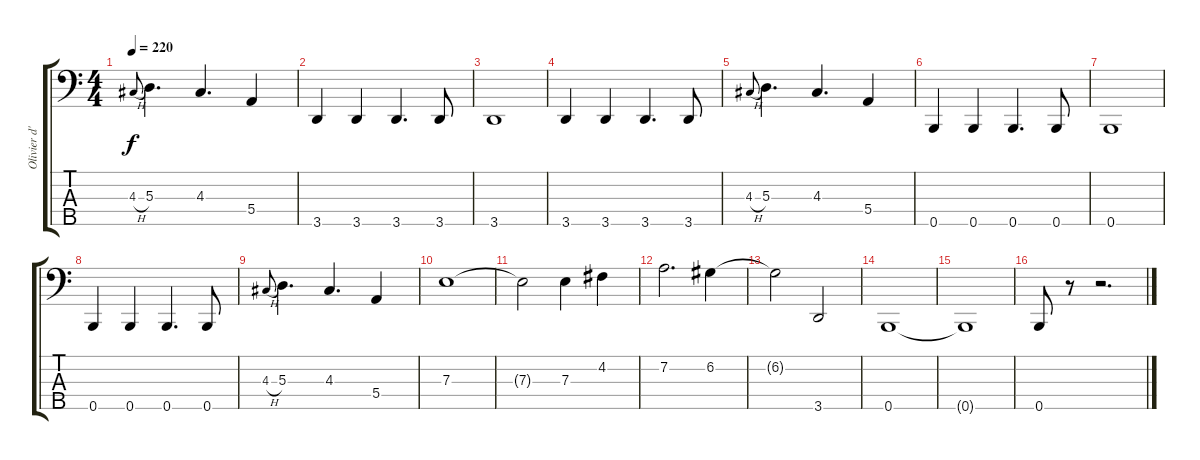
\track ("Olivier d'Aries (Bass)" "Olivier d'") {instrument electricbassfinger}
\staff {score tabs}
\tuning (G2 D2 A1 E1 B0) {hide}
\ts (4 4)
\tempo 220
\clef f4
\ks c
4.3{h}.8{gr onbeat dy f} 5.3.4{d} 4.3.4{d} 5.4.4 |
3.5.4 3.5.4 3.5.4{d} 3.5.8 |
3.5.1 |
3.5.4 3.5.4 3.5.4{d} 3.5.8 |
4.3{h}.8{gr onbeat} 5.3.4{d} 4.3.4{d} 5.4.4 |
0.5.4 0.5.4 0.5.4{d} 0.5.8 |
0.5.1 |
0.5.4 0.5.4 0.5.4{d} 0.5.8 |
4.3{h}.8{gr onbeat} 5.3.4{d} 4.3.4{d} 5.4.4 |
7.3.1 |
7.3{t}.2 7.3.4 4.2.4 |
7.2.2{d} 6.2.4 |
6.2{t}.2 3.5.2 |
0.5.1 |
0.5{t}.1 |
0.5.8 r.8 r.2{d}
